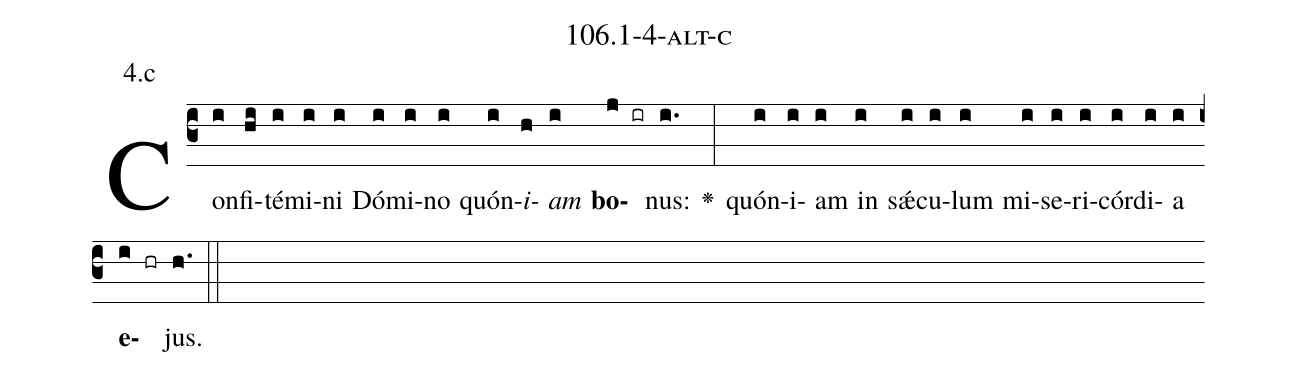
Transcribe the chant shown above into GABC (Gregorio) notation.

name: 106.1-4-alt-c;
annotation: 4.c;
%%
(c3)Con(i)fi(hi)té(i)mi(i)ni(i) Dó(i)mi(i)no(i) quón(i)<i>i</i>(h)<i>am</i>(i) <b>bo</b>(j ir)nus:(i.) <v>\greheightstar</v>(:) quón(i)i(i)am(i) in(i) sǽ(i)cu(i)lum(i) mi(i)se(i)ri(i)cór(i)di(i)a(i) <b>e</b>(i hr)jus.(h.) (::)


%E(i) u(i) o(i) u(i) a(i) e.(h.) (::)
